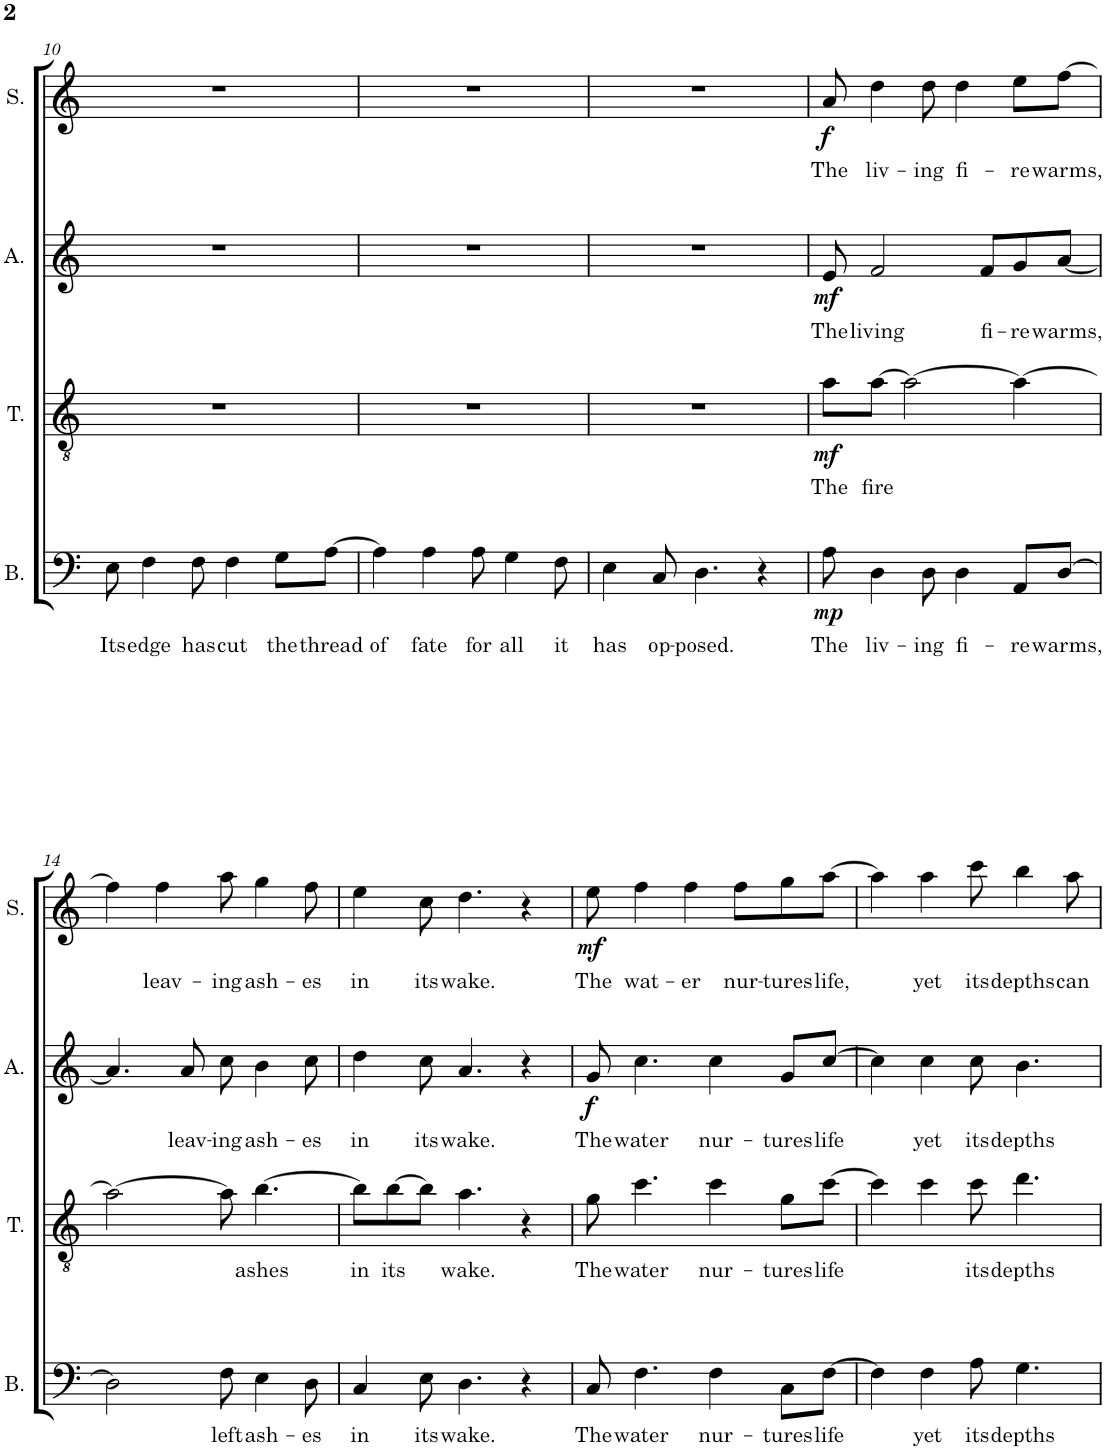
**kern	**text	**dynam	**kern	**text	**dynam	**kern	**text	**dynam	**kern	**text	**dynam
*part4	*part4	*part4	*part3	*part3	*part3	*part2	*part2	*part2	*part1	*part1	*part1
*staff4	*staff4	*staff4	*staff3	*staff3	*staff3	*staff2	*staff2	*staff2	*staff1	*staff1	*staff1
*I"Bass	*	*	*I"Tenor	*	*	*I"Alto	*	*	*I"Soprano	*	*
*I'B.	*	*	*I'T.	*	*	*I'A.	*	*	*I'S.	*	*
!!LO:PB:g=z
*clefF4	*	*	*clefGv2	*	*	*clefG2	*	*	*clefG2	*	*
*k[]	*	*	*k[]	*	*	*k[]	*	*	*k[]	*	*
*M4/4	*	*	*M4/4	*	*	*M4/4	*	*	*M4/4	*	*
=10	=10	=10	=10	=10	=10	=10	=10	=10	=10	=10	=10
!	!LO:LY:b	!	!	!	!	!	!	!	!	!	!
8E\	Its	.	1r	.	.	1r	.	.	1r	.	.
!	!LO:LY:b	!	!	!	!	!	!	!	!	!	!
4F\	edge	.	.	.	.	.	.	.	.	.	.
!	!LO:LY:b	!	!	!	!	!	!	!	!	!	!
8F\	has	.	.	.	.	.	.	.	.	.	.
!	!LO:LY:b	!	!	!	!	!	!	!	!	!	!
4F\	cut	.	.	.	.	.	.	.	.	.	.
!	!LO:LY:b	!	!	!	!	!	!	!	!	!	!
8G\L	the	.	.	.	.	.	.	.	.	.	.
!	!LO:LY:b	!	!	!	!	!	!	!	!	!	!
[8A\J	thread	.	.	.	.	.	.	.	.	.	.
=11	=11	=11	=11	=11	=11	=11	=11	=11	=11	=11	=11
!	!LO:LY:b	!	!	!	!	!	!	!	!	!	!
4A\]	of	.	1r	.	.	1r	.	.	1r	.	.
!	!LO:LY:b	!	!	!	!	!	!	!	!	!	!
4A\	fate	.	.	.	.	.	.	.	.	.	.
!	!LO:LY:b	!	!	!	!	!	!	!	!	!	!
8A\	for	.	.	.	.	.	.	.	.	.	.
!	!LO:LY:b	!	!	!	!	!	!	!	!	!	!
4G\	all	.	.	.	.	.	.	.	.	.	.
!	!LO:LY:b	!	!	!	!	!	!	!	!	!	!
8F\	it	.	.	.	.	.	.	.	.	.	.
=12	=12	=12	=12	=12	=12	=12	=12	=12	=12	=12	=12
!	!LO:LY:b	!	!	!	!	!	!	!	!	!	!
4E\	has	.	1r	.	.	1r	.	.	1r	.	.
!	!LO:LY:b	!	!	!	!	!	!	!	!	!	!
8C/	op-	.	.	.	.	.	.	.	.	.	.
!	!LO:LY:b	!	!	!	!	!	!	!	!	!	!
4.D\	-posed.	.	.	.	.	.	.	.	.	.	.
4r	.	.	.	.	.	.	.	.	.	.	.
=13	=13	=13	=13	=13	=13	=13	=13	=13	=13	=13	=13
!	!LO:LY:b	!LO:DY:b	!	!LO:LY:b	!LO:DY:b	!	!LO:LY:b	!LO:DY:b	!	!LO:LY:b	!LO:DY:b
8A\	The	mp	8a\L	The	mf	8e/	The	mf	8a/	The	f
!	!LO:LY:b	!	!	!LO:LY:b	!	!	!LO:LY:b	!	!	!LO:LY:b	!
4D\	liv-	.	[8a\J	fire	.	2f/	living	.	4dd\	liv-	.
.	.	.	2a\_	.	.	.	.	.	.	.	.
!	!LO:LY:b	!	!	!	!	!	!	!	!	!LO:LY:b	!
8D\	-ing	.	.	.	.	.	.	.	8dd\	-ing	.
!	!LO:LY:b	!	!	!	!	!	!	!	!	!LO:LY:b	!
4D\	fi-	.	.	.	.	.	.	.	4dd\	fi-	.
!	!	!	!	!	!	!	!LO:LY:b	!	!	!	!
.	.	.	.	.	.	8f/L	fi-	.	.	.	.
!	!LO:LY:b	!	!	!	!	!	!LO:LY:b	!	!	!LO:LY:b	!
8AA/L	-re	.	4a\_	.	.	8g/	-re	.	8ee\L	-re	.
!	!LO:LY:b	!	!	!	!	!	!LO:LY:b	!	!	!LO:LY:b	!
[8D/J	warms,	.	.	.	.	[8a/J	warms,	.	[8ff\J	warms,	.
!!LO:LB:g=z
=14	=14	=14	=14	=14	=14	=14	=14	=14	=14	=14	=14
2D\]	.	.	2a\_	.	.	4.a/]	.	.	4ff\]	.	.
!	!	!	!	!	!	!	!	!	!	!LO:LY:b	!
.	.	.	.	.	.	.	.	.	4ff\	leav-	.
!	!	!	!	!	!	!	!LO:LY:b	!	!	!	!
.	.	.	.	.	.	8a/	leav-	.	.	.	.
!	!LO:LY:b	!	!	!	!	!	!LO:LY:b	!	!	!LO:LY:b	!
8F\	left	.	8a\]	.	.	8cc\	-ing	.	8aa\	-ing	.
!	!LO:LY:b	!	!	!LO:LY:b	!	!	!LO:LY:b	!	!	!LO:LY:b	!
4E\	ash-	.	[4.b\	ashes	.	4b\	ash-	.	4gg\	ash-	.
!	!LO:LY:b	!	!	!	!	!	!LO:LY:b	!	!	!LO:LY:b	!
8D\	-es	.	.	.	.	8cc\	-es	.	8ff\	-es	.
=15	=15	=15	=15	=15	=15	=15	=15	=15	=15	=15	=15
!	!LO:LY:b	!	!	!LO:LY:b	!	!	!LO:LY:b	!	!	!LO:LY:b	!
4C/	in	.	8b\L]	in	.	4dd\	in	.	4ee\	in	.
!	!	!	!	!LO:LY:b	!	!	!	!	!	!	!
.	.	.	[8b\	its	.	.	.	.	.	.	.
!	!LO:LY:b	!	!	!	!	!	!LO:LY:b	!	!	!LO:LY:b	!
8E\	its	.	8b\J]	.	.	8cc\	its	.	8cc\	its	.
!	!LO:LY:b	!	!	!LO:LY:b	!	!	!LO:LY:b	!	!	!LO:LY:b	!
4.D\	wake.	.	4.a\	wake.	.	4.a/	wake.	.	4.dd\	wake.	.
4r	.	.	4r	.	.	4r	.	.	4r	.	.
=16	=16	=16	=16	=16	=16	=16	=16	=16	=16	=16	=16
!	!LO:LY:b	!	!	!LO:LY:b	!	!	!LO:LY:b	!LO:DY:b	!	!LO:LY:b	!LO:DY:b
8C/	The	.	8g\	The	.	8g/	The	f	8ee\	The	mf
!	!LO:LY:b	!	!	!LO:LY:b	!	!	!LO:LY:b	!	!	!LO:LY:b	!
4.F\	water	.	4.cc\	water	.	4.cc\	water	.	4ff\	wat-	.
!	!	!	!	!	!	!	!	!	!	!LO:LY:b	!
.	.	.	.	.	.	.	.	.	4ff\	-er	.
!	!LO:LY:b	!	!	!LO:LY:b	!	!	!LO:LY:b	!	!	!	!
4F\	nur-	.	4cc\	nur-	.	4cc\	nur-	.	.	.	.
!	!	!	!	!	!	!	!	!	!	!LO:LY:b	!
.	.	.	.	.	.	.	.	.	8ff\L	nur-	.
!	!LO:LY:b	!	!	!LO:LY:b	!	!	!LO:LY:b	!	!	!LO:LY:b	!
8C\L	-tures	.	8g\L	-tures	.	8g/L	-tures	.	8gg\	-tures	.
!	!LO:LY:b	!	!	!LO:LY:b	!	!	!LO:LY:b	!	!	!LO:LY:b	!
[8F\J	life	.	[8cc\J	life	.	[8cc/J	life	.	[8aa\J	life,	.
=17	=17	=17	=17	=17	=17	=17	=17	=17	=17	=17	=17
4F\]	.	.	4cc\]	.	.	4cc\]	.	.	4aa\]	.	.
!	!LO:LY:b	!	!	!	!	!	!LO:LY:b	!	!	!LO:LY:b	!
4F\	yet	.	4cc\	.	.	4cc\	yet	.	4aa\	yet	.
!	!LO:LY:b	!	!	!LO:LY:b	!	!	!LO:LY:b	!	!	!LO:LY:b	!
8A\	its	.	8cc\	its	.	8cc\	its	.	8ccc\	its	.
!	!LO:LY:b	!	!	!LO:LY:b	!	!	!LO:LY:b	!	!	!LO:LY:b	!
4.G\	depths	.	4.dd\	depths	.	4.b\	depths	.	4bb\	depths	.
!	!	!	!	!	!	!	!	!	!	!LO:LY:b	!
.	.	.	.	.	.	.	.	.	8aa\	can	.
=	=	=	=	=	=	=	=	=	=	=	=
*-	*-	*-	*-	*-	*-	*-	*-	*-	*-	*-	*-
